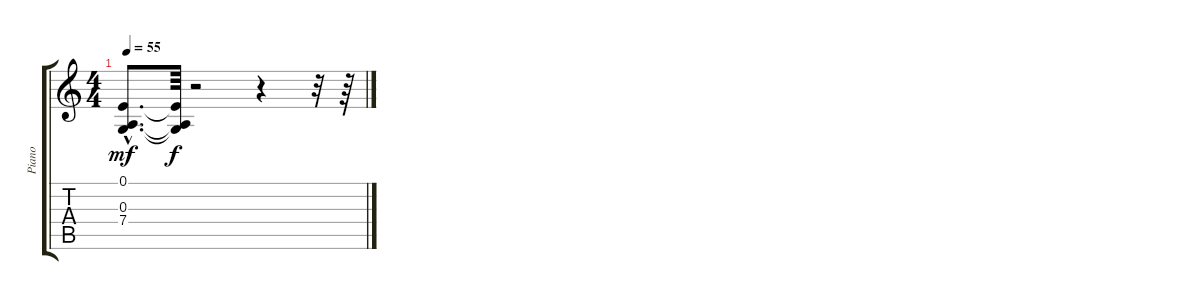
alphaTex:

\track ("Piano" "Piano") {instrument acousticgrandpiano}
\staff {score tabs}
\tuning (E4 B3 G3 D3 A2 E2) {hide}
\ts (4 4)
\tempo 55
\clef g2
\ks c
(0.1{hac} 0.3{hac} 7.4{hac}).8{d dy mf} (0.1{t} 0.3{t} 7.4{t}).64{dy f} r.2 r.4 r.32 r.64
